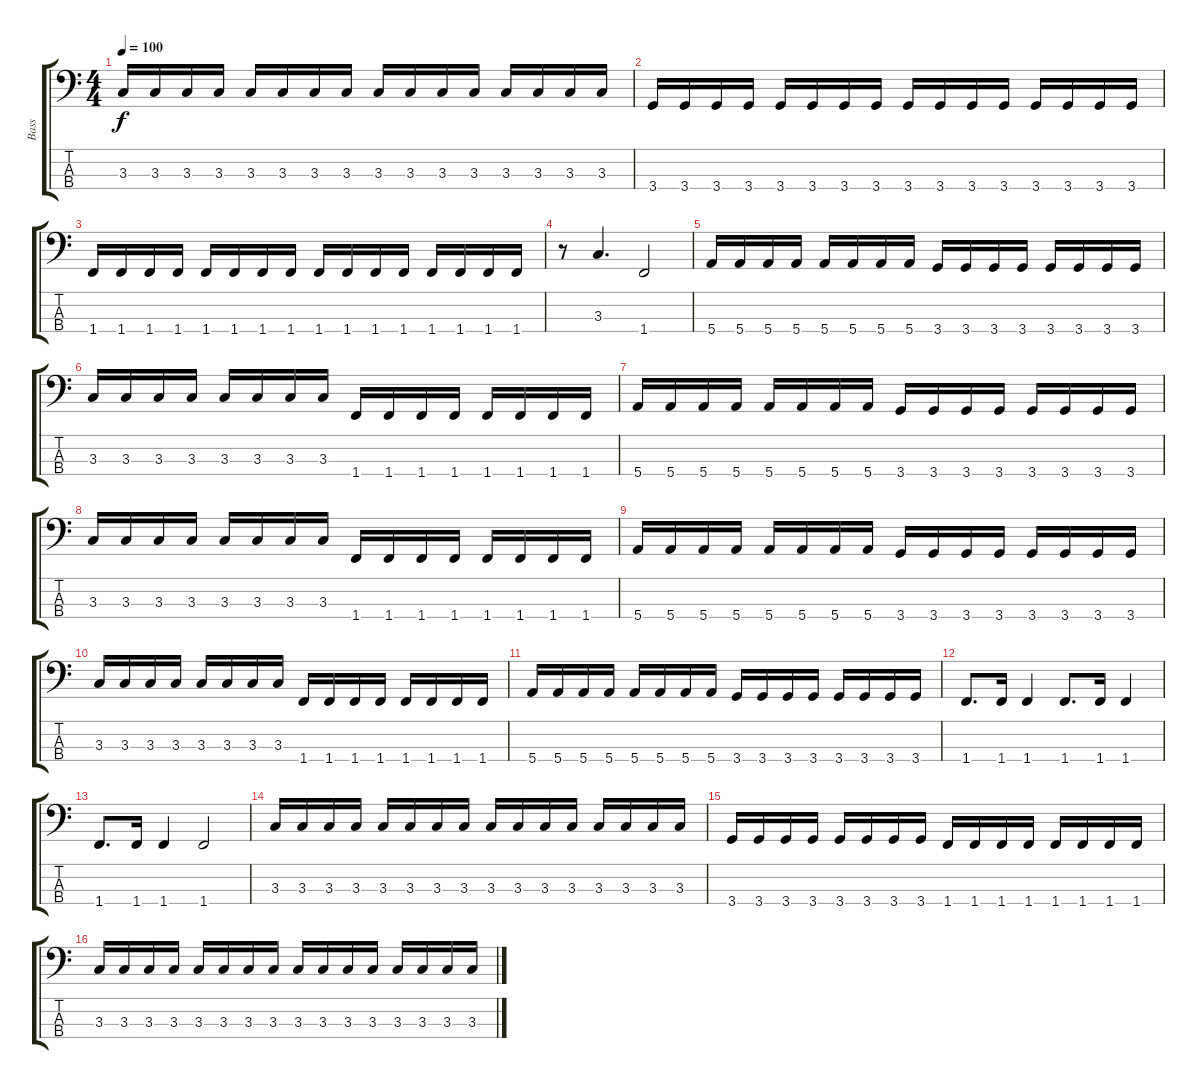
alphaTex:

\track ("Bass" "Bass") {instrument electricbasspick}
\staff {score tabs}
\tuning (G2 D2 A1 E1) {hide}
\ts (4 4)
\tempo 100
\clef f4
\ks c
3.3.16{dy f} 3.3.16 3.3.16 3.3.16 3.3.16 3.3.16 3.3.16 3.3.16 3.3.16 3.3.16 3.3.16 3.3.16 3.3.16 3.3.16 3.3.16 3.3.16 |
3.4.16 3.4.16 3.4.16 3.4.16 3.4.16 3.4.16 3.4.16 3.4.16 3.4.16 3.4.16 3.4.16 3.4.16 3.4.16 3.4.16 3.4.16 3.4.16 |
1.4.16 1.4.16 1.4.16 1.4.16 1.4.16 1.4.16 1.4.16 1.4.16 1.4.16 1.4.16 1.4.16 1.4.16 1.4.16 1.4.16 1.4.16 1.4.16 |
r.8 3.3.4{d} 1.4.2 |
5.4.16 5.4.16 5.4.16 5.4.16 5.4.16 5.4.16 5.4.16 5.4.16 3.4.16 3.4.16 3.4.16 3.4.16 3.4.16 3.4.16 3.4.16 3.4.16 |
3.3.16 3.3.16 3.3.16 3.3.16 3.3.16 3.3.16 3.3.16 3.3.16 1.4.16 1.4.16 1.4.16 1.4.16 1.4.16 1.4.16 1.4.16 1.4.16 |
5.4.16 5.4.16 5.4.16 5.4.16 5.4.16 5.4.16 5.4.16 5.4.16 3.4.16 3.4.16 3.4.16 3.4.16 3.4.16 3.4.16 3.4.16 3.4.16 |
3.3.16 3.3.16 3.3.16 3.3.16 3.3.16 3.3.16 3.3.16 3.3.16 1.4.16 1.4.16 1.4.16 1.4.16 1.4.16 1.4.16 1.4.16 1.4.16 |
5.4.16 5.4.16 5.4.16 5.4.16 5.4.16 5.4.16 5.4.16 5.4.16 3.4.16 3.4.16 3.4.16 3.4.16 3.4.16 3.4.16 3.4.16 3.4.16 |
3.3.16 3.3.16 3.3.16 3.3.16 3.3.16 3.3.16 3.3.16 3.3.16 1.4.16 1.4.16 1.4.16 1.4.16 1.4.16 1.4.16 1.4.16 1.4.16 |
5.4.16 5.4.16 5.4.16 5.4.16 5.4.16 5.4.16 5.4.16 5.4.16 3.4.16 3.4.16 3.4.16 3.4.16 3.4.16 3.4.16 3.4.16 3.4.16 |
1.4.8{d} 1.4.16 1.4.4 1.4.8{d} 1.4.16 1.4.4 |
1.4.8{d} 1.4.16 1.4.4 1.4.2 |
3.3.16 3.3.16 3.3.16 3.3.16 3.3.16 3.3.16 3.3.16 3.3.16 3.3.16 3.3.16 3.3.16 3.3.16 3.3.16 3.3.16 3.3.16 3.3.16 |
3.4.16 3.4.16 3.4.16 3.4.16 3.4.16 3.4.16 3.4.16 3.4.16 1.4.16 1.4.16 1.4.16 1.4.16 1.4.16 1.4.16 1.4.16 1.4.16 |
3.3.16 3.3.16 3.3.16 3.3.16 3.3.16 3.3.16 3.3.16 3.3.16 3.3.16 3.3.16 3.3.16 3.3.16 3.3.16 3.3.16 3.3.16 3.3.16
